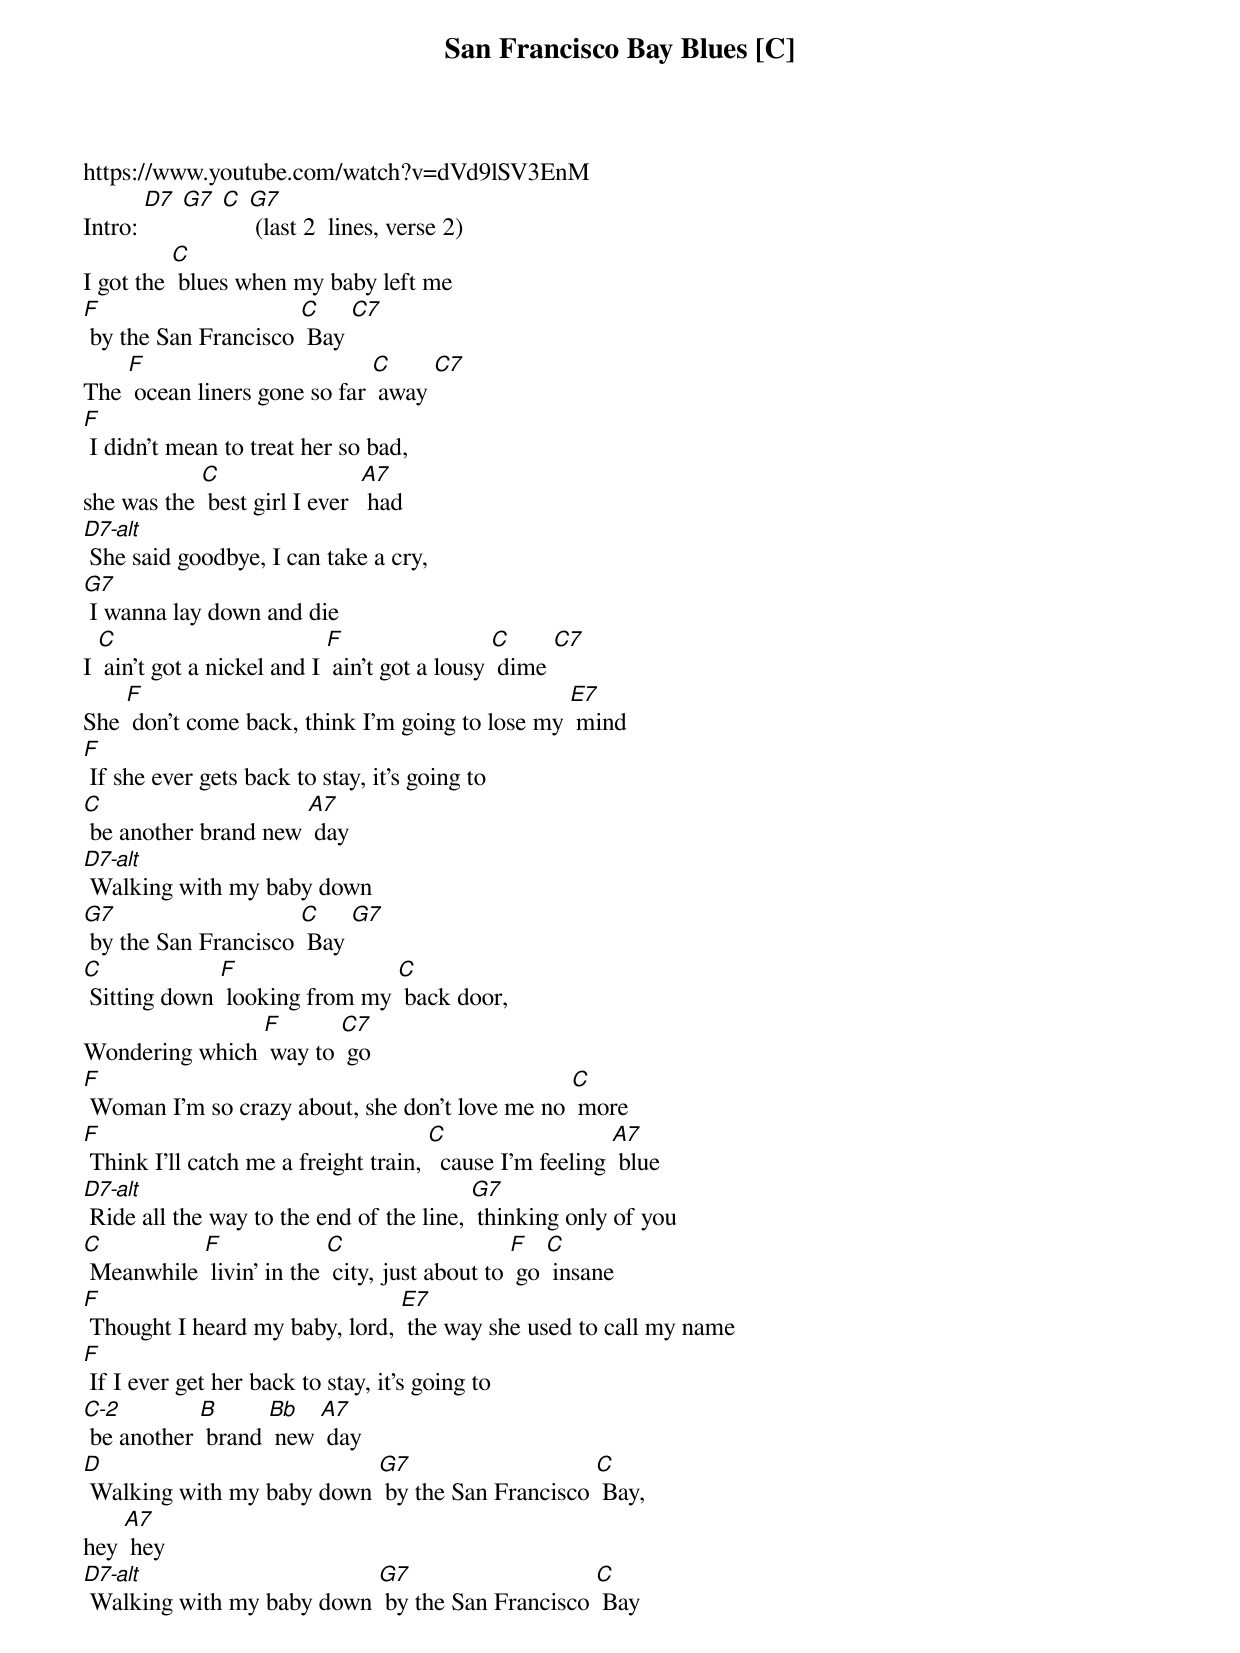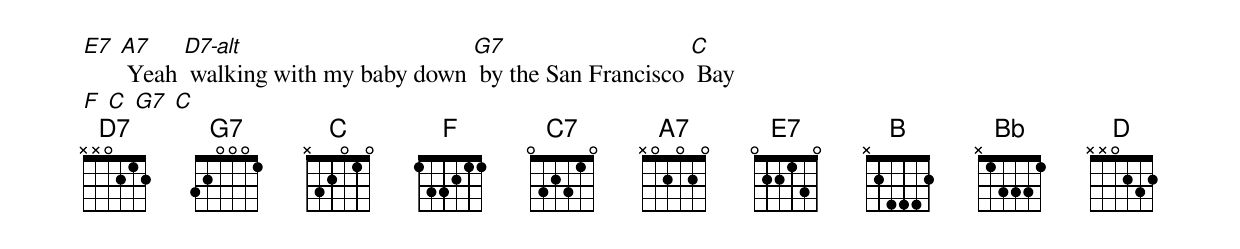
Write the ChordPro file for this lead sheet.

{t: San Francisco Bay Blues [C] }
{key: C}
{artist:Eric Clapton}
https://www.youtube.com/watch?v=dVd9lSV3EnM
{c: }
Intro: [D7] [G7] [C] [G7] (last 2  lines, verse 2)
{c: }
I got the [C] blues when my baby left me
[F] by the San Francisco [C] Bay [C7]
The [F] ocean liners gone so far [C] away [C7]
[F] I didn't mean to treat her so bad,
she was the [C] best girl I ever  [A7] had
[D7-alt] She said goodbye, I can take a cry,
[G7] I wanna lay down and die
{c: }
I [C] ain't got a nickel and I [F] ain't got a lousy [C] dime [C7]
She [F] don't come back, think I'm going to lose my [E7] mind
[F] If she ever gets back to stay, it's going to
[C] be another brand new [A7] day
[D7-alt] Walking with my baby down
[G7] by the San Francisco [C] Bay [G7]
{c: }
[C] Sitting down [F] looking from my [C] back door,
Wondering which [F] way to [C7] go
[F] Woman I'm so crazy about, she don't love me no [C] more
[F] Think I'll catch me a freight train, [C]  cause I'm feeling [A7] blue
[D7-alt] Ride all the way to the end of the line, [G7] thinking only of you
{c: }
[C] Meanwhile [F] livin' in the [C] city, just about to [F] go [C] insane
[F] Thought I heard my baby, lord, [E7] the way she used to call my name
[F] If I ever get her back to stay, it's going to
[C-2] be another [B] brand [Bb] new [A7] day
[D] Walking with my baby down [G7] by the San Francisco [C] Bay,
hey [A7] hey
{c: }
[D7-alt] Walking with my baby down [G7] by the San Francisco [C] Bay
[E7] [A7] Yeah [D7-alt] walking with my baby down [G7] by the San Francisco [C] Bay
[F] [C] [G7] [C]
